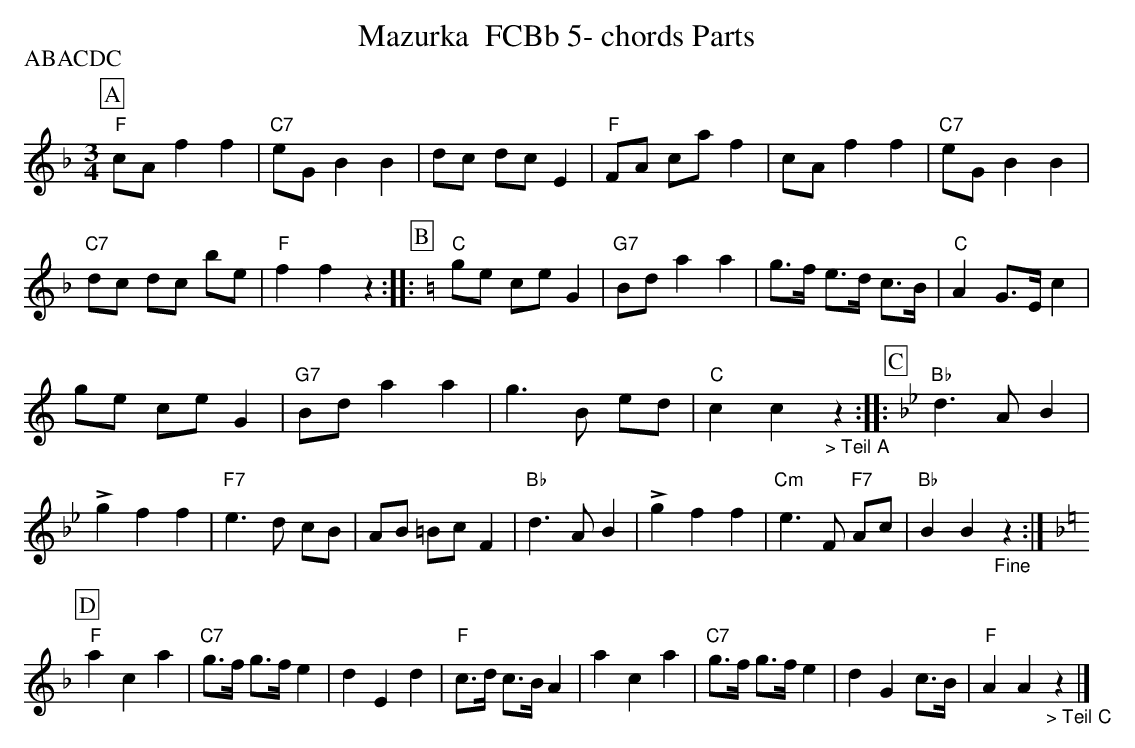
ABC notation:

X:1
T:Mazurka  FCBb 5- chords Parts
P:ABACDC
M:3/4
L:1/8
K:Fmaj%%MIDI gchordon
[P:A] "F"cAf2f2 | "C7"eGB2B2 | dc dcE2 | "F"FA caf2 | cAf2f2 | "C7"eGB2B2 |
"C7"dc dc be | "F"f2f2z2 :: [P:B] [K:Cmaj] "C"ge ceG2 | "G7"Bda2a2 | g>f e>d c>B | "C"A2G>Ec2 |
ge ceG2 | "G7"Bda2a2 | g3B ed | "C"c2c2"_> Teil A"z2 :: [P:C] [K:Bbmaj] "Bb"d3AB2 |
!>!g2f2f2 | "F7"e3d cB | AB =BcF2 | "Bb"d3AB2 | !>!g2f2f2 | "Cm"e3F "F7"Ac | "Bb"B2B2"_Fine"z2 :| [P:D] [K:Fmaj]
"F"a2c2a2 | "C7"g>f g>fe2 | d2E2d2 | "F"c>d c>BA2 | a2c2a2 | "C7"g>f g>fe2 | d2G2c>B | "F"A2A2"_> Teil C"z2 |]
